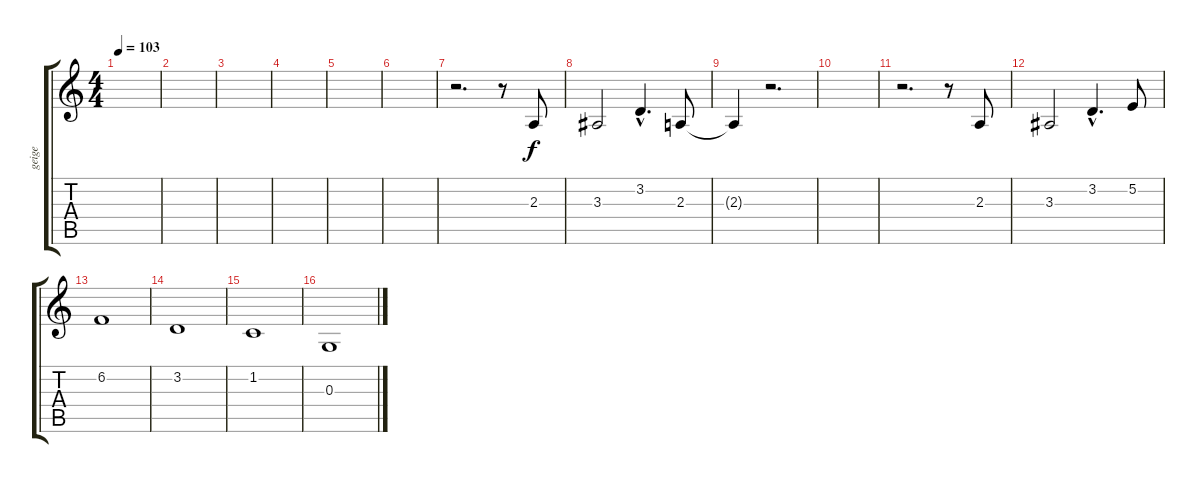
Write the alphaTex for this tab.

\track ("geige" "geige") {instrument violin}
\staff {score tabs}
\tuning (E4 B3 G3 D3 A2 E2) {hide}
\ts (4 4)
\tempo 103
\clef g2
\ks c
|
|
|
|
|
|
r.2{d} r.8 2.3.8 |
3.3.2 3.2{hac}.4{d} 2.3.8 |
2.3{t}.4 r.2{d} |
|
r.2{d} r.8 2.3.8 |
3.3.2 3.2{hac}.4{d} 5.2.8 |
6.2.1 |
3.2.1 |
1.2.1 |
0.3.1
